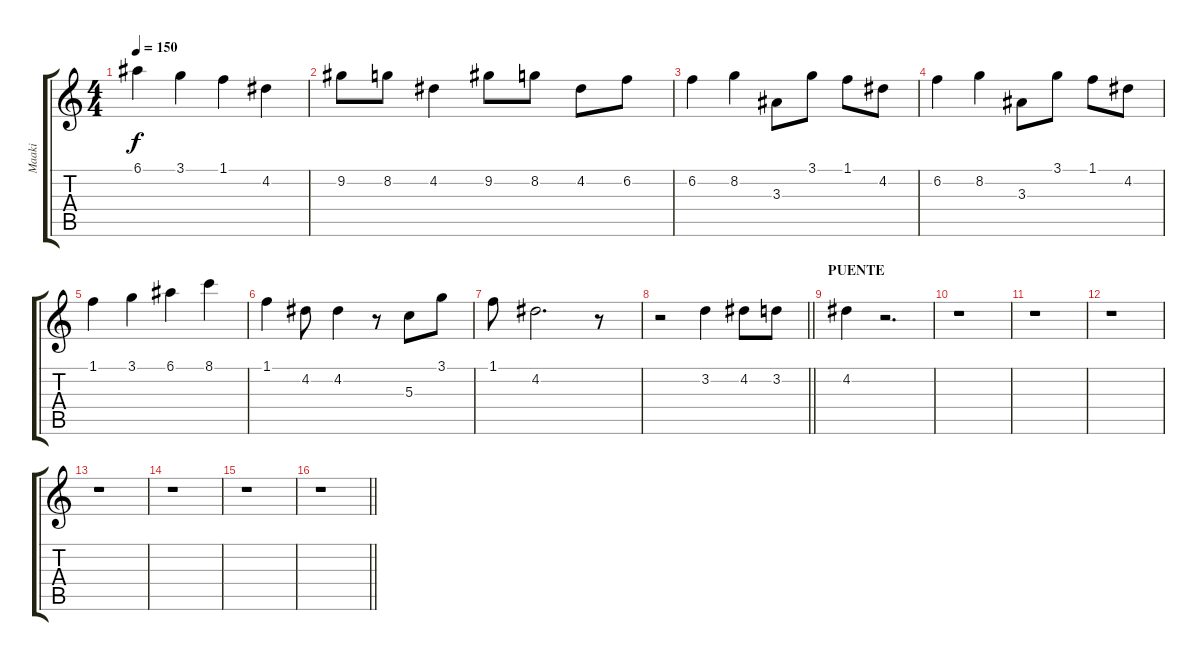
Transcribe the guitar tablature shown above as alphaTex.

\track ("Maaki" "Maaki") {instrument overdrivenguitar}
\staff {score tabs}
\tuning (E4 B3 G3 D3 A2 D2) {hide}
\ts (4 4)
\tempo 150
\clef g2
\ks c
6.1.4{dy f} 3.1.4 1.1.4 4.2.4 |
9.2.8 8.2.8 4.2.4 9.2.8 8.2.8 4.2.8 6.2.8 |
6.2.4 8.2.4 3.3.8 3.1.8 1.1.8 4.2.8 |
6.2.4 8.2.4 3.3.8 3.1.8 1.1.8 4.2.8 |
1.1.4 3.1.4 6.1.4 8.1.4 |
1.1.4 4.2.8 4.2.4 r.8 5.3.8 3.1.8 |
1.1.8 4.2.2{d} r.8 |
\barLineRight lightlight
r.2 3.2.4 4.2.8 3.2.8 |
\section ("" "PUENTE")
4.2.4 r.2{d} |
r.1 |
r.1 |
r.1 |
r.1 |
r.1 |
r.1 |
\barLineRight lightlight
r.1
